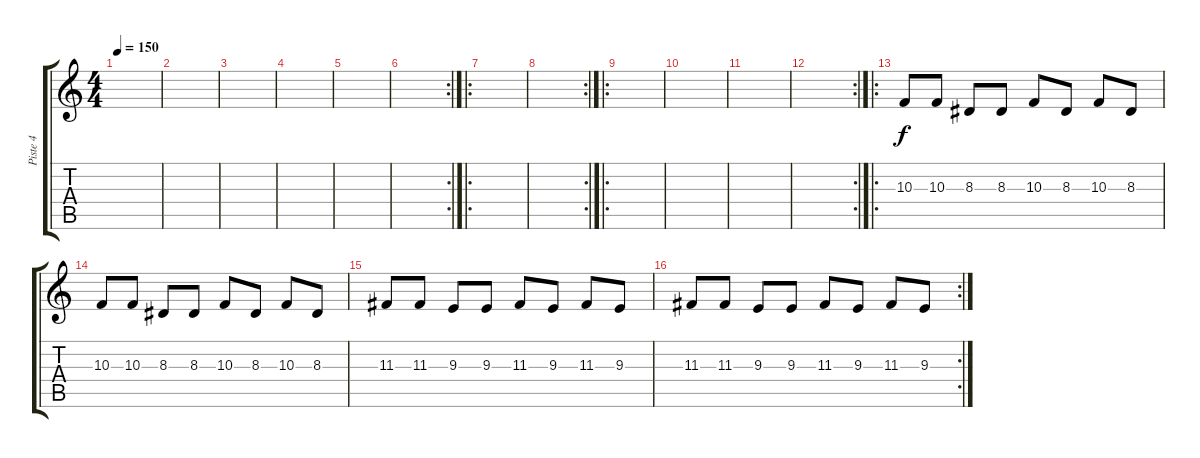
\track ("Piste 4" "Piste 4") {instrument trumpet}
\staff {score tabs}
\tuning (E4 B3 G3 D3 A2 E2) {hide}
\ts (4 4)
\tempo 150
\clef g2
\ks c
|
|
|
|
|
\rc 2
|
\ro
|
\rc 2
|
\ro
|
|
|
\rc 2
|
\ro
10.3.8 10.3.8 8.3.8 8.3.8 10.3.8 8.3.8 10.3.8 8.3.8 |
10.3.8 10.3.8 8.3.8 8.3.8 10.3.8 8.3.8 10.3.8 8.3.8 |
11.3.8 11.3.8 9.3.8 9.3.8 11.3.8 9.3.8 11.3.8 9.3.8 |
\rc 2
11.3.8 11.3.8 9.3.8 9.3.8 11.3.8 9.3.8 11.3.8 9.3.8
